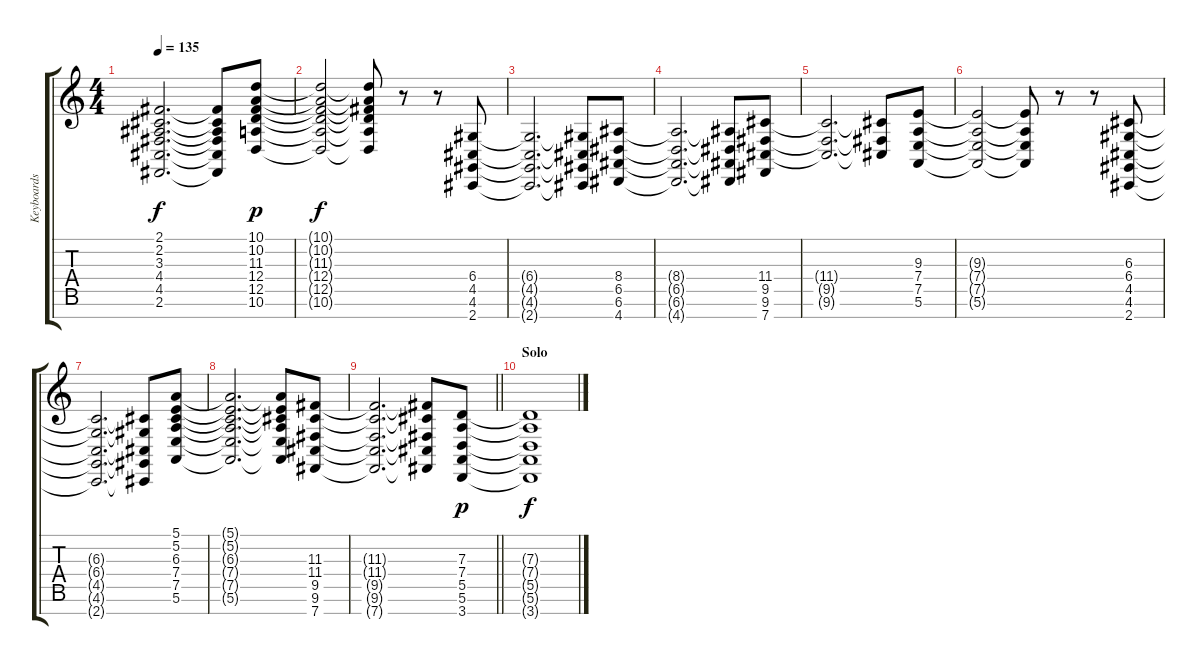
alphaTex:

\track ("Keyboards" "Keyboards") {instrument stringensemble1}
\staff {score tabs}
\tuning (E4 B3 G3 D3 A2 E2 B1) {hide}
\ts (4 4)
\tempo 135
\clef g2
\ks c
(2.1{t} 2.2{t} 3.3{t} 4.4{t} 4.5{t} 2.6{t}).2{d dy f} (2.1{t} 2.2{t} 3.3{t} 4.4{t} 4.5{t} 2.6{t}).8 (10.1 10.2 11.3 12.4 12.5 10.6).8{dy p} |
(10.1{t} 10.2{t} 11.3{t} 12.4{t} 12.5{t} 10.6{t}).2{dy f} (10.1{t} 10.2{t} 11.3{t} 12.4{t} 12.5{t} 10.6{t}).8 r.8 r.8 (6.4 4.5 4.6 2.7).8 |
(6.4{t} 4.5{t} 4.6{t} 2.7{t}).2{d} (6.4{t} 4.5{t} 4.6{t} 2.7{t}).8 (8.4 6.5 6.6 4.7).8 |
(8.4{t} 6.5{t} 6.6{t} 4.7{t}).2{d} (8.4{t} 6.5{t} 6.6{t} 4.7{t}).8 (11.4 9.5 9.6 7.7).8 |
(11.4{t} 9.5{t} 9.6{t}).2{d} (11.4{t} 9.5{t} 9.6{t}).8 (9.3 7.4 7.5 5.6).8 |
(9.3{t} 7.4{t} 7.5{t} 5.6{t}).2 (9.3{t} 7.4{t} 7.5{t} 5.6{t}).8 r.8 r.8 (6.3 6.4 4.5 4.6 2.7).8 |
(6.3{t} 6.4{t} 4.5{t} 4.6{t} 2.7{t}).2{d} (6.3{t} 6.4{t} 4.5{t} 4.6{t} 2.7{t}).8 (5.1 5.2 6.3 7.4 7.5 5.6).8 |
(5.1{t} 5.2{t} 6.3{t} 7.4{t} 7.5{t} 5.6{t}).2{d} (5.1{t} 5.2{t} 6.3{t} 7.4{t} 7.5{t} 5.6{t}).8 (11.3 11.4 9.5 9.6 7.7).8 |
\barLineRight lightlight
(11.3{t} 11.4{t} 9.5{t} 9.6{t} 7.7{t}).2{d} (11.3{t} 11.4{t} 9.5{t} 9.6{t} 7.7{t}).8 (7.3 7.4 5.5 5.6 3.7).8{dy p} |
\section ("" "Solo")
(7.3{t} 7.4{t} 5.5{t} 5.6{t} 3.7{t}).1{dy f}
